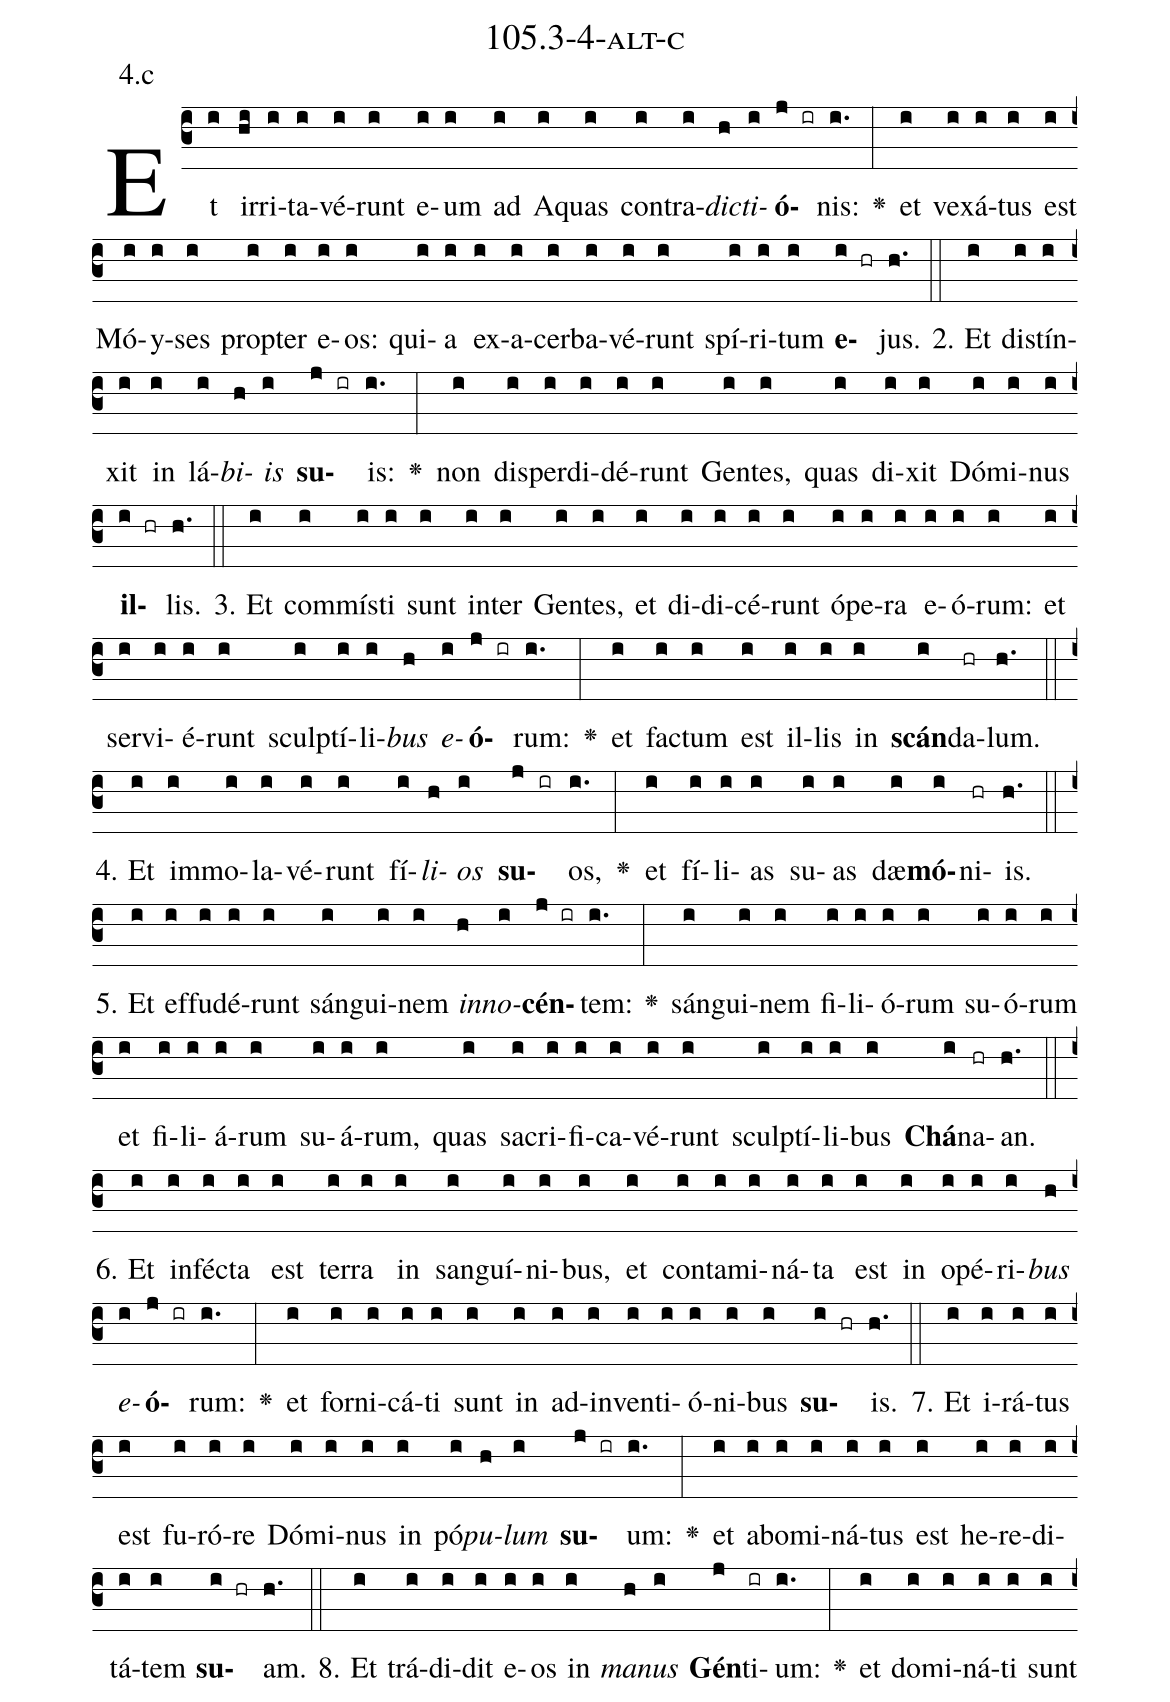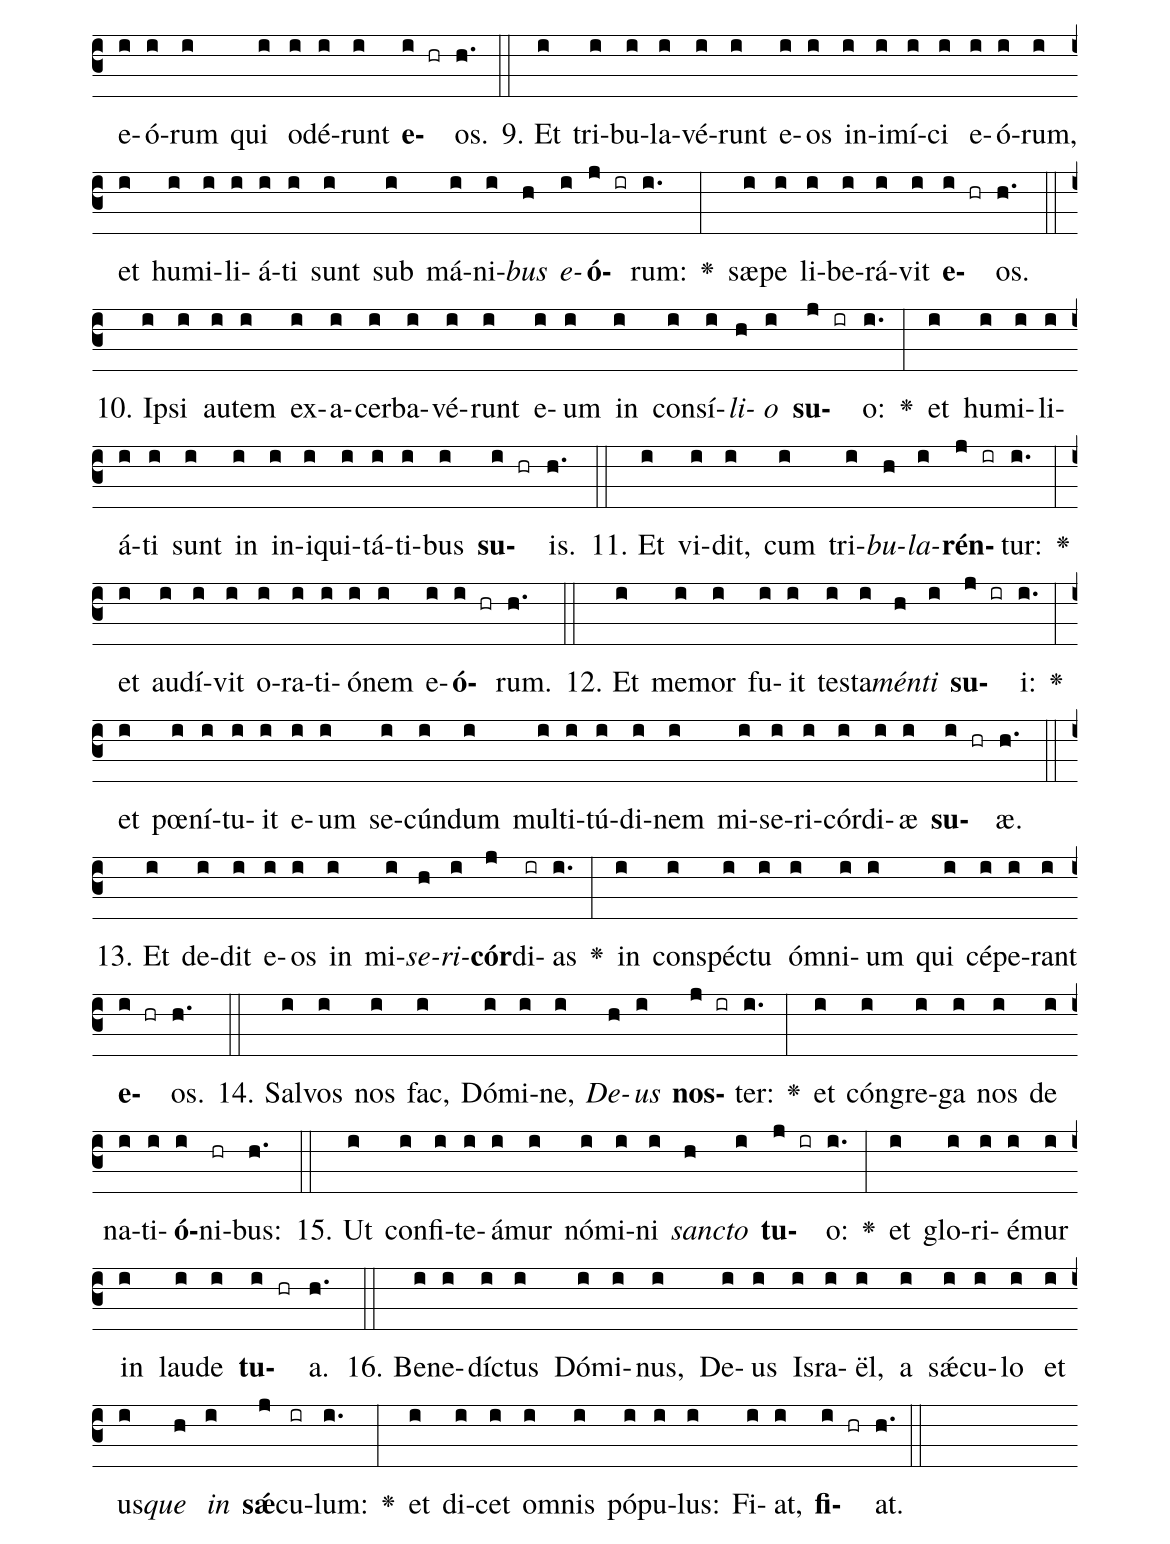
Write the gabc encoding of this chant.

name: 105.3-4-alt-c;
annotation: 4.c;
%%
(c3)Et(i) ir(hi)ri(i)ta(i)vé(i)runt(i) e(i)um(i) ad(i) A(i)quas(i) con(i)tra(i)<i>dic</i>(h)<i>ti</i>(i)<b>ó</b>(j ir)nis:(i.) <v>\greheightstar</v>(:) et(i) ve(i)xá(i)tus(i) est(i) Mó(i)y(i)ses(i) prop(i)ter(i) e(i)os:(i) qui(i)a(i) ex(i)a(i)cer(i)ba(i)vé(i)runt(i) spí(i)ri(i)tum(i) <b>e</b>(i hr)jus.(h.) (::)
2. Et(i) di(i)stín(i)xit(i) in(i) lá(i)<i>bi</i>(h)<i>is</i>(i) <b>su</b>(j ir)is:(i.) <v>\greheightstar</v>(:) non(i) dis(i)per(i)di(i)dé(i)runt(i) Gen(i)tes,(i) quas(i) di(i)xit(i) Dó(i)mi(i)nus(i) <b>il</b>(i hr)lis.(h.) (::)
3. Et(i) com(i)mís(i)ti(i) sunt(i) in(i)ter(i) Gen(i)tes,(i) et(i) di(i)di(i)cé(i)runt(i) ó(i)pe(i)ra(i) e(i)ó(i)rum:(i) et(i) ser(i)vi(i)é(i)runt(i) sculp(i)tí(i)li(i)<i>bus</i>(h) <i>e</i>(i)<b>ó</b>(j ir)rum:(i.) <v>\greheightstar</v>(:) et(i) fac(i)tum(i) est(i) il(i)lis(i) in(i) <b>scán</b>(i)da(hr)lum.(h.) (::)
4. Et(i) im(i)mo(i)la(i)vé(i)runt(i) fí(i)<i>li</i>(h)<i>os</i>(i) <b>su</b>(j ir)os,(i.) <v>\greheightstar</v>(:) et(i) fí(i)li(i)as(i) su(i)as(i) dæ(i)<b>mó</b>(i)ni(hr)is.(h.) (::)
5. Et(i) ef(i)fu(i)dé(i)runt(i) sán(i)gui(i)nem(i) <i>in</i>(h)<i>no</i>(i)<b>cén</b>(j ir)tem:(i.) <v>\greheightstar</v>(:) sán(i)gui(i)nem(i) fi(i)li(i)ó(i)rum(i) su(i)ó(i)rum(i) et(i) fi(i)li(i)á(i)rum(i) su(i)á(i)rum,(i) quas(i) sa(i)cri(i)fi(i)ca(i)vé(i)runt(i) sculp(i)tí(i)li(i)bus(i) <b>Chá</b>(i)na(hr)an.(h.) (::)
6. Et(i) in(i)féc(i)ta(i) est(i) ter(i)ra(i) in(i) san(i)guí(i)ni(i)bus,(i) et(i) con(i)ta(i)mi(i)ná(i)ta(i) est(i) in(i) o(i)pé(i)ri(i)<i>bus</i>(h) <i>e</i>(i)<b>ó</b>(j ir)rum:(i.) <v>\greheightstar</v>(:) et(i) for(i)ni(i)cá(i)ti(i) sunt(i) in(i) ad(i)in(i)ven(i)ti(i)ó(i)ni(i)bus(i) <b>su</b>(i hr)is.(h.) (::)
7. Et(i) i(i)rá(i)tus(i) est(i) fu(i)ró(i)re(i) Dó(i)mi(i)nus(i) in(i) pó(i)<i>pu</i>(h)<i>lum</i>(i) <b>su</b>(j ir)um:(i.) <v>\greheightstar</v>(:) et(i) ab(i)o(i)mi(i)ná(i)tus(i) est(i) he(i)re(i)di(i)tá(i)tem(i) <b>su</b>(i hr)am.(h.) (::)
8. Et(i) trá(i)di(i)dit(i) e(i)os(i) in(i) <i>ma</i>(h)<i>nus</i>(i) <b>Gén</b>(j)ti(ir)um:(i.) <v>\greheightstar</v>(:) et(i) do(i)mi(i)ná(i)ti(i) sunt(i) e(i)ó(i)rum(i) qui(i) o(i)dé(i)runt(i) <b>e</b>(i hr)os.(h.) (::)
9. Et(i) tri(i)bu(i)la(i)vé(i)runt(i) e(i)os(i) in(i)i(i)mí(i)ci(i) e(i)ó(i)rum,(i) et(i) hu(i)mi(i)li(i)á(i)ti(i) sunt(i) sub(i) má(i)ni(i)<i>bus</i>(h) <i>e</i>(i)<b>ó</b>(j ir)rum:(i.) <v>\greheightstar</v>(:) sæ(i)pe(i) li(i)be(i)rá(i)vit(i) <b>e</b>(i hr)os.(h.) (::)
10. Ip(i)si(i) au(i)tem(i) ex(i)a(i)cer(i)ba(i)vé(i)runt(i) e(i)um(i) in(i) con(i)sí(i)<i>li</i>(h)<i>o</i>(i) <b>su</b>(j ir)o:(i.) <v>\greheightstar</v>(:) et(i) hu(i)mi(i)li(i)á(i)ti(i) sunt(i) in(i) in(i)i(i)qui(i)tá(i)ti(i)bus(i) <b>su</b>(i hr)is.(h.) (::)
11. Et(i) vi(i)dit,(i) cum(i) tri(i)<i>bu</i>(h)<i>la</i>(i)<b>rén</b>(j ir)tur:(i.) <v>\greheightstar</v>(:) et(i) au(i)dí(i)vit(i) o(i)ra(i)ti(i)ó(i)nem(i) e(i)<b>ó</b>(i hr)rum.(h.) (::)
12. Et(i) me(i)mor(i) fu(i)it(i) tes(i)ta(i)<i>mén</i>(h)<i>ti</i>(i) <b>su</b>(j ir)i:(i.) <v>\greheightstar</v>(:) et(i) pœ(i)ní(i)tu(i)it(i) e(i)um(i) se(i)cún(i)dum(i) mul(i)ti(i)tú(i)di(i)nem(i) mi(i)se(i)ri(i)cór(i)di(i)æ(i) <b>su</b>(i hr)æ.(h.) (::)
13. Et(i) de(i)dit(i) e(i)os(i) in(i) mi(i)<i>se</i>(h)<i>ri</i>(i)<b>cór</b>(j)di(ir)as(i.) <v>\greheightstar</v>(:) in(i) con(i)spéc(i)tu(i) óm(i)ni(i)um(i) qui(i) cé(i)pe(i)rant(i) <b>e</b>(i hr)os.(h.) (::)
14. Sal(i)vos(i) nos(i) fac,(i) Dó(i)mi(i)ne,(i) <i>De</i>(h)<i>us</i>(i) <b>nos</b>(j ir)ter:(i.) <v>\greheightstar</v>(:) et(i) cón(i)gre(i)ga(i) nos(i) de(i) na(i)ti(i)<b>ó</b>(i)ni(hr)bus:(h.) (::)
15. Ut(i) con(i)fi(i)te(i)á(i)mur(i) nó(i)mi(i)ni(i) <i>sanc</i>(h)<i>to</i>(i) <b>tu</b>(j ir)o:(i.) <v>\greheightstar</v>(:) et(i) glo(i)ri(i)é(i)mur(i) in(i) lau(i)de(i) <b>tu</b>(i hr)a.(h.) (::)
16. Be(i)ne(i)díc(i)tus(i) Dó(i)mi(i)nus,(i) De(i)us(i) Is(i)ra(i)ël,(i) a(i) sǽ(i)cu(i)lo(i) et(i) us(i)<i>que</i>(h) <i>in</i>(i) <b>sǽ</b>(j)cu(ir)lum:(i.) <v>\greheightstar</v>(:) et(i) di(i)cet(i) om(i)nis(i) pó(i)pu(i)lus:(i) Fi(i)at,(i) <b>fi</b>(i hr)at.(h.) (::)
